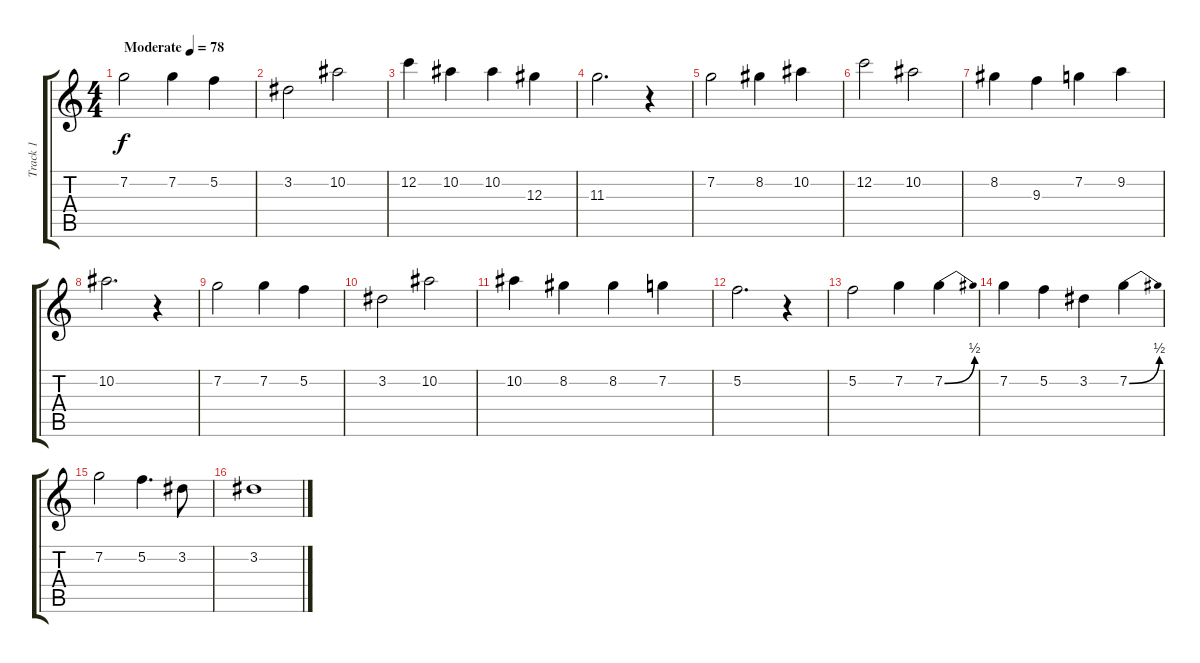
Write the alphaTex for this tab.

\track ("Track 1" "Track 1") {instrument distortionguitar}
\staff {score tabs}
\tuning (F4 C4 Ab3 Eb3 Bb2 Eb2) {hide}
\ts (4 4)
\tempo (78 "Moderate")
\clef g2
\ks c
7.2.2{dy f instrument distortionguitar} 7.2.4 5.2.4 |
3.2.2 10.2.2 |
12.2.4 10.2.4 10.2.4 12.3.4 |
11.3.2{d} r.4 |
7.2.2 8.2.4 10.2.4 |
12.2.2 10.2.2 |
8.2.4 9.3.4 7.2.4 9.2.4 |
10.2.2{d} r.4 |
7.2.2 7.2.4 5.2.4 |
3.2.2 10.2.2 |
10.2.4 8.2.4 8.2.4 7.2.4 |
5.2.2{d} r.4 |
5.2.2 7.2.4 7.2{be (bend 0 0 60 2)}.4 |
7.2.4 5.2.4 3.2.4 7.2{be (bend 0 0 60 2)}.4 |
7.2.2 5.2.4{d} 3.2.8 |
3.2.1
